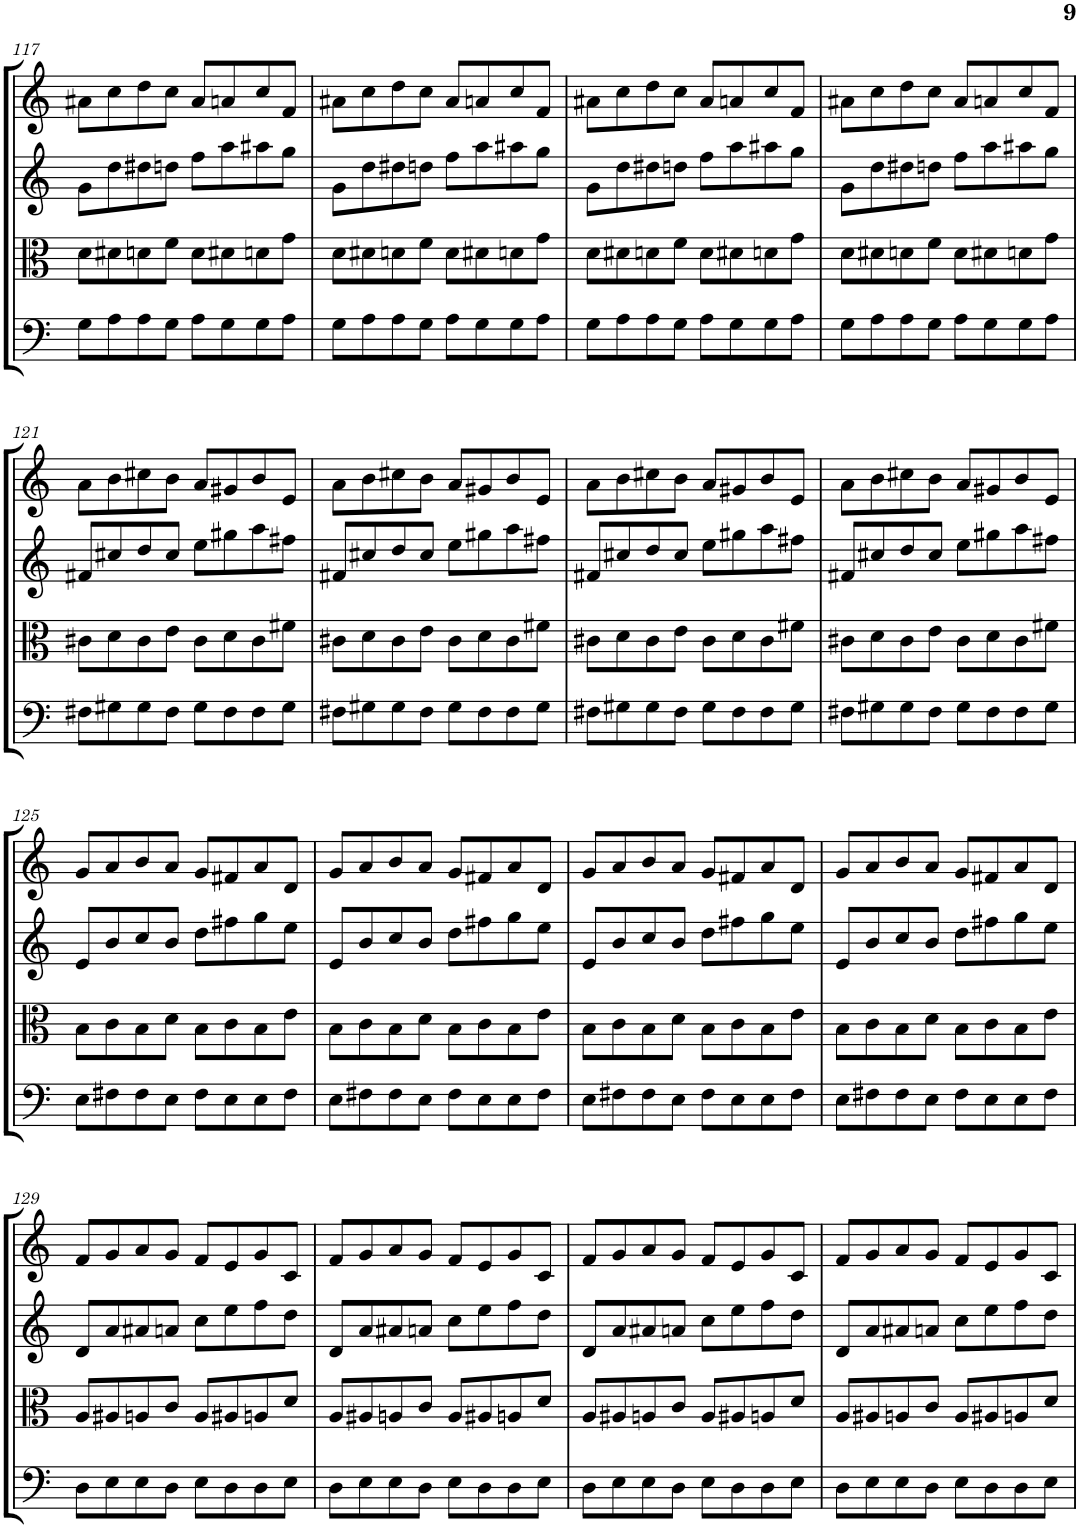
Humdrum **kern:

**kern	**kern	**kern	**kern
*part4	*part3	*part2	*part1
*staff4	*staff3	*staff2	*staff1
*I"Violoncello	*I"Viola	*I"Violin II	*I"Violin I
*I'Vc	*I'Vla	*I'Vln	*I'Vln
!!LO:PB:g=z
*clefF4	*clefC3	*clefG2	*clefG2
*k[]	*k[]	*k[]	*k[]
*M4/4	*M4/4	*M4/4	*M4/4
=117	=117	=117	=117
8G\L	8d\L	8g\L	8a#X\L
8A\	8d#X\	8dd\	8cc\
8A\	8dn\	8dd#X\	8dd\
8G\J	8f\J	8ddn\J	8cc\J
8A\L	8d\L	8ff\L	8a#/L
8G\	8d#X\	8aa\	8an/
8G\	8dn\	8aa#X\	8cc/
8A\J	8g\J	8gg\J	8f/J
=118	=118	=118	=118
8G\L	8d\L	8g\L	8a#X\L
8A\	8d#X\	8dd\	8cc\
8A\	8dn\	8dd#X\	8dd\
8G\J	8f\J	8ddn\J	8cc\J
8A\L	8d\L	8ff\L	8a#/L
8G\	8d#X\	8aa\	8an/
8G\	8dn\	8aa#X\	8cc/
8A\J	8g\J	8gg\J	8f/J
=119	=119	=119	=119
8G\L	8d\L	8g\L	8a#X\L
8A\	8d#X\	8dd\	8cc\
8A\	8dn\	8dd#X\	8dd\
8G\J	8f\J	8ddn\J	8cc\J
8A\L	8d\L	8ff\L	8a#/L
8G\	8d#X\	8aa\	8an/
8G\	8dn\	8aa#X\	8cc/
8A\J	8g\J	8gg\J	8f/J
=120	=120	=120	=120
8G\L	8d\L	8g\L	8a#X\L
8A\	8d#X\	8dd\	8cc\
8A\	8dn\	8dd#X\	8dd\
8G\J	8f\J	8ddn\J	8cc\J
8A\L	8d\L	8ff\L	8a#/L
8G\	8d#X\	8aa\	8an/
8G\	8dn\	8aa#X\	8cc/
8A\J	8g\J	8gg\J	8f/J
!!LO:LB:g=z
=121	=121	=121	=121
8F#X\L	8c#X\L	8f#X/L	8a\L
8G#X\	8d\	8cc#X/	8b\
8G#\	8c#\	8dd/	8cc#X\
8F#\J	8e\J	8cc#/J	8b\J
8G#\L	8c#\L	8ee\L	8a/L
8F#\	8d\	8gg#X\	8g#X/
8F#\	8c#\	8aa\	8b/
8G#\J	8f#X\J	8ff#X\J	8e/J
=122	=122	=122	=122
8F#X\L	8c#X\L	8f#X/L	8a\L
8G#X\	8d\	8cc#X/	8b\
8G#\	8c#\	8dd/	8cc#X\
8F#\J	8e\J	8cc#/J	8b\J
8G#\L	8c#\L	8ee\L	8a/L
8F#\	8d\	8gg#X\	8g#X/
8F#\	8c#\	8aa\	8b/
8G#\J	8f#X\J	8ff#X\J	8e/J
=123	=123	=123	=123
8F#X\L	8c#X\L	8f#X/L	8a\L
8G#X\	8d\	8cc#X/	8b\
8G#\	8c#\	8dd/	8cc#X\
8F#\J	8e\J	8cc#/J	8b\J
8G#\L	8c#\L	8ee\L	8a/L
8F#\	8d\	8gg#X\	8g#X/
8F#\	8c#\	8aa\	8b/
8G#\J	8f#X\J	8ff#X\J	8e/J
=124	=124	=124	=124
8F#X\L	8c#X\L	8f#X/L	8a\L
8G#X\	8d\	8cc#X/	8b\
8G#\	8c#\	8dd/	8cc#X\
8F#\J	8e\J	8cc#/J	8b\J
8G#\L	8c#\L	8ee\L	8a/L
8F#\	8d\	8gg#X\	8g#X/
8F#\	8c#\	8aa\	8b/
8G#\J	8f#X\J	8ff#X\J	8e/J
!!LO:LB:g=z
=125	=125	=125	=125
8E\L	8B\L	8e/L	8g/L
8F#X\	8c\	8b/	8a/
8F#\	8B\	8cc/	8b/
8E\J	8d\J	8b/J	8a/J
8F#\L	8B\L	8dd\L	8g/L
8E\	8c\	8ff#X\	8f#X/
8E\	8B\	8gg\	8a/
8F#\J	8e\J	8ee\J	8d/J
=126	=126	=126	=126
8E\L	8B\L	8e/L	8g/L
8F#X\	8c\	8b/	8a/
8F#\	8B\	8cc/	8b/
8E\J	8d\J	8b/J	8a/J
8F#\L	8B\L	8dd\L	8g/L
8E\	8c\	8ff#X\	8f#X/
8E\	8B\	8gg\	8a/
8F#\J	8e\J	8ee\J	8d/J
=127	=127	=127	=127
8E\L	8B\L	8e/L	8g/L
8F#X\	8c\	8b/	8a/
8F#\	8B\	8cc/	8b/
8E\J	8d\J	8b/J	8a/J
8F#\L	8B\L	8dd\L	8g/L
8E\	8c\	8ff#X\	8f#X/
8E\	8B\	8gg\	8a/
8F#\J	8e\J	8ee\J	8d/J
=128	=128	=128	=128
8E\L	8B\L	8e/L	8g/L
8F#X\	8c\	8b/	8a/
8F#\	8B\	8cc/	8b/
8E\J	8d\J	8b/J	8a/J
8F#\L	8B\L	8dd\L	8g/L
8E\	8c\	8ff#X\	8f#X/
8E\	8B\	8gg\	8a/
8F#\J	8e\J	8ee\J	8d/J
!!LO:LB:g=z
=129	=129	=129	=129
8D\L	8A/L	8d/L	8f/L
8E\	8A#X/	8a/	8g/
8E\	8An/	8a#X/	8a/
8D\J	8c/J	8an/J	8g/J
8E\L	8A/L	8cc\L	8f/L
8D\	8A#X/	8ee\	8e/
8D\	8An/	8ff\	8g/
8E\J	8d/J	8dd\J	8c/J
=130	=130	=130	=130
8D\L	8A/L	8d/L	8f/L
8E\	8A#X/	8a/	8g/
8E\	8An/	8a#X/	8a/
8D\J	8c/J	8an/J	8g/J
8E\L	8A/L	8cc\L	8f/L
8D\	8A#X/	8ee\	8e/
8D\	8An/	8ff\	8g/
8E\J	8d/J	8dd\J	8c/J
=131	=131	=131	=131
8D\L	8A/L	8d/L	8f/L
8E\	8A#X/	8a/	8g/
8E\	8An/	8a#X/	8a/
8D\J	8c/J	8an/J	8g/J
8E\L	8A/L	8cc\L	8f/L
8D\	8A#X/	8ee\	8e/
8D\	8An/	8ff\	8g/
8E\J	8d/J	8dd\J	8c/J
=132	=132	=132	=132
8D\L	8A/L	8d/L	8f/L
8E\	8A#X/	8a/	8g/
8E\	8An/	8a#X/	8a/
8D\J	8c/J	8an/J	8g/J
8E\L	8A/L	8cc\L	8f/L
8D\	8A#X/	8ee\	8e/
8D\	8An/	8ff\	8g/
8E\J	8d/J	8dd\J	8c/J
=	=	=	=
*-	*-	*-	*-
